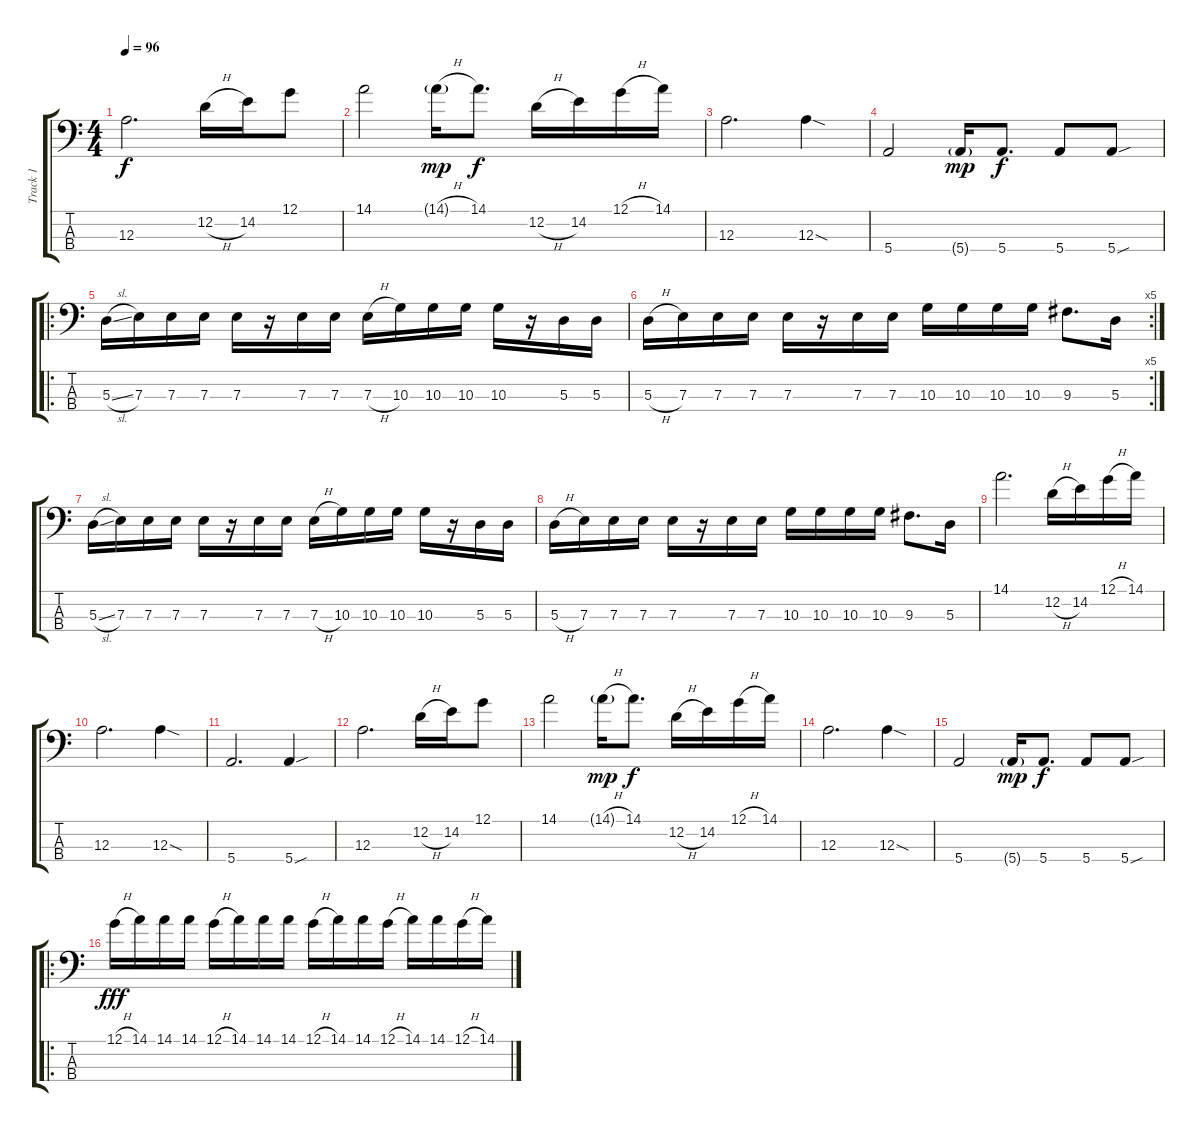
\track ("Track 1" "Track 1") {instrument electricbassfinger}
\staff {score tabs}
\tuning (G2 D2 A1 E1) {hide}
\ts (4 4)
\tempo 96
\clef f4
\ks c
12.3.2{d dy f} 12.2{h}.16 14.2.16 12.1.8 |
14.1.2 14.1{h g}.16{dy mp} 14.1.8{d dy f} 12.2{h}.16 14.2.16 12.1{h}.16 14.1.16 |
12.3.2{d} 12.3{sod}.4 |
5.4.2 5.4{g}.16{dy mp} 5.4.8{d dy f} 5.4.8 5.4{sou}.8 |
\ro
5.3{sl}.16 7.3.16 7.3.16 7.3.16 7.3.16 r.16 7.3.16 7.3.16 7.3{h}.16 10.3.16 10.3.16 10.3.16 10.3.16 r.16 5.3.16 5.3.16 |
\rc 5
5.3{h}.16 7.3.16 7.3.16 7.3.16 7.3.16 r.16 7.3.16 7.3.16 10.3.16 10.3.16 10.3.16 10.3.16 9.3.8{d} 5.3.16 |
5.3{sl}.16 7.3.16 7.3.16 7.3.16 7.3.16 r.16 7.3.16 7.3.16 7.3{h}.16 10.3.16 10.3.16 10.3.16 10.3.16 r.16 5.3.16 5.3.16 |
5.3{h}.16 7.3.16 7.3.16 7.3.16 7.3.16 r.16 7.3.16 7.3.16 10.3.16 10.3.16 10.3.16 10.3.16 9.3.8{d} 5.3.16 |
14.1.2{d} 12.2{h}.16 14.2.16 12.1{h}.16 14.1.16 |
12.3.2{d} 12.3{sod}.4 |
5.4.2{d} 5.4{sou}.4 |
12.3.2{d} 12.2{h}.16 14.2.16 12.1.8 |
14.1.2 14.1{h g}.16{dy mp} 14.1.8{d dy f} 12.2{h}.16 14.2.16 12.1{h}.16 14.1.16 |
12.3.2{d} 12.3{sod}.4 |
5.4.2 5.4{g}.16{dy mp} 5.4.8{d dy f} 5.4.8 5.4{sou}.8 |
\ro
12.1{h}.16{dy fff} 14.1.16 14.1.16 14.1.16 12.1{h}.16 14.1.16 14.1.16 14.1.16 12.1{h}.16 14.1.16 14.1.16 12.1{h}.16 14.1.16 14.1.16 12.1{h}.16 14.1.16
